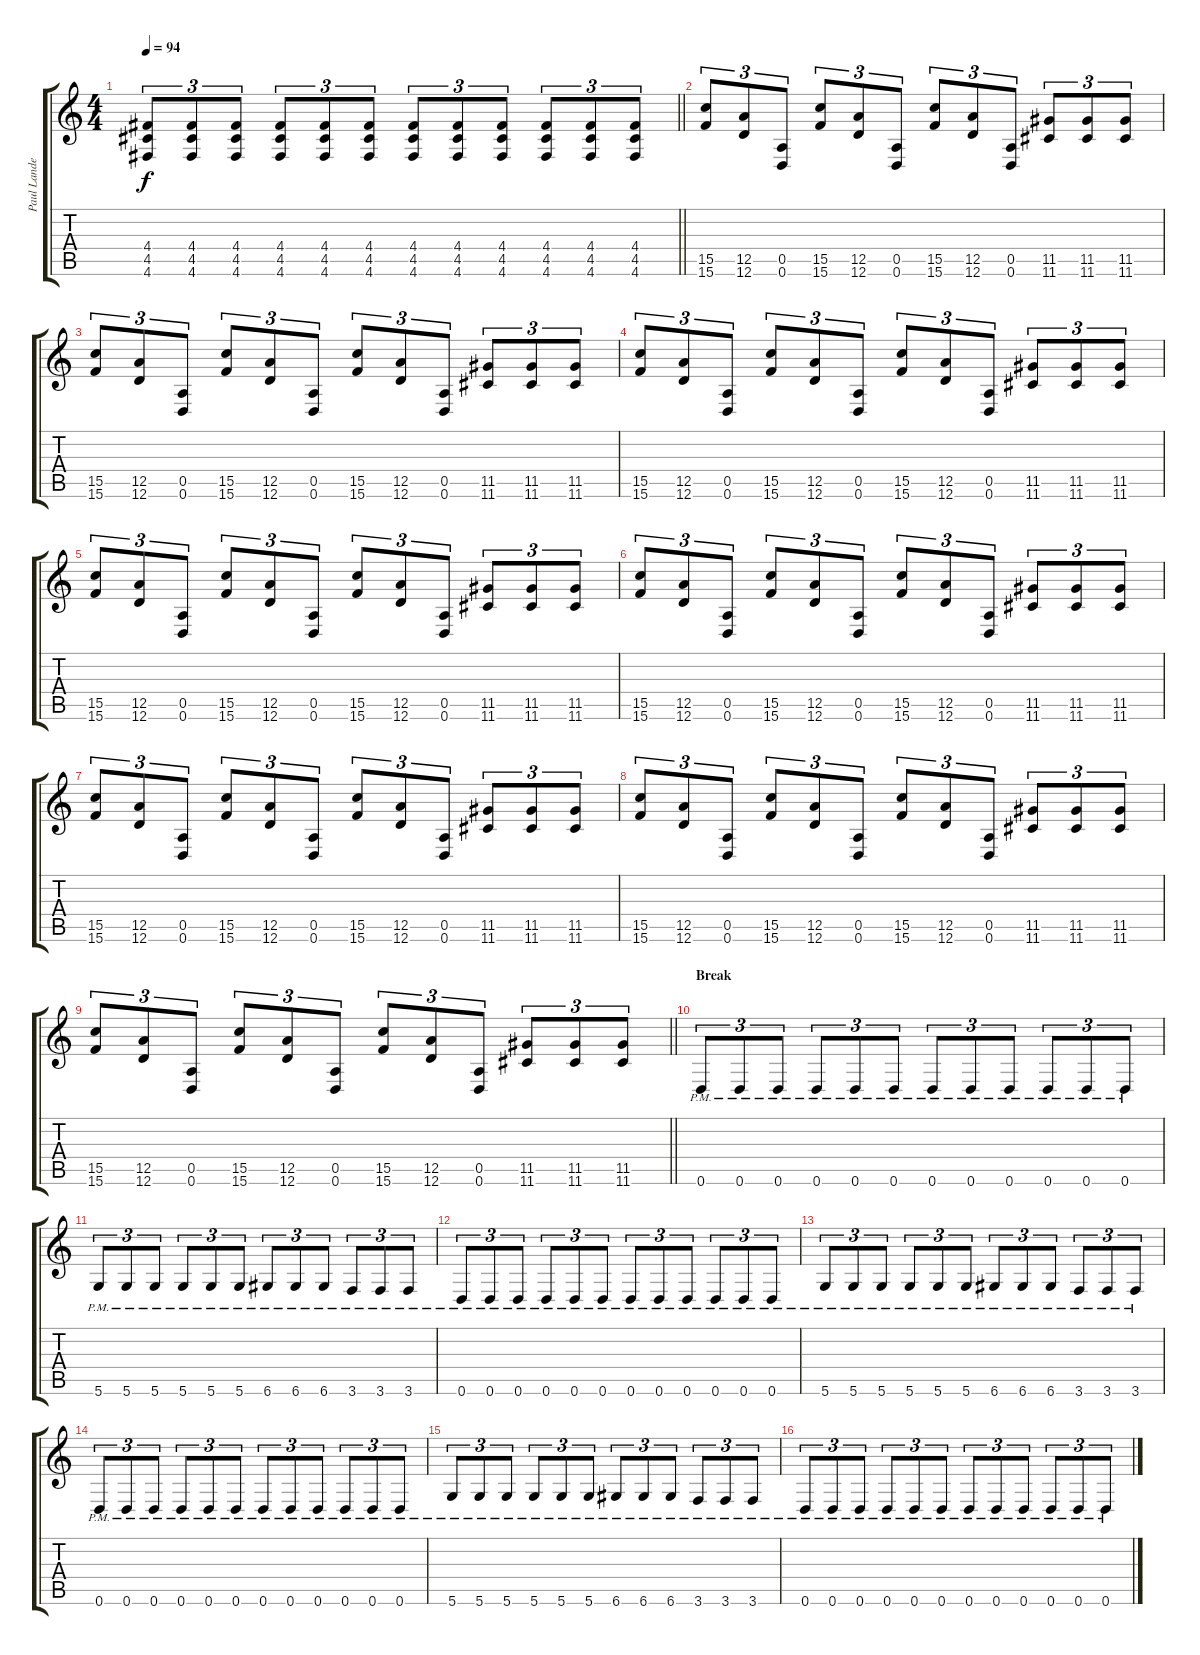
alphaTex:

\track ("Paul Landers [Gtr. I]" "Paul Lande") {instrument distortionguitar}
\staff {score tabs}
\tuning (E4 B3 G3 D3 A2 D2) {hide}
\ts (4 4)
\tempo 94
\clef g2
\barLineRight lightlight
\ks c
(4.4 4.5 4.6).8{tu (3 2) dy f} (4.4 4.5 4.6).8{tu (3 2)} (4.4 4.5 4.6).8{tu (3 2)} (4.4 4.5 4.6).8{tu (3 2)} (4.4 4.5 4.6).8{tu (3 2)} (4.4 4.5 4.6).8{tu (3 2)} (4.4 4.5 4.6).8{tu (3 2)} (4.4 4.5 4.6).8{tu (3 2)} (4.4 4.5 4.6).8{tu (3 2)} (4.4 4.5 4.6).8{tu (3 2)} (4.4 4.5 4.6).8{tu (3 2)} (4.4 4.5 4.6).8{tu (3 2)} |
\section ("" "")
(15.5 15.6).8{tu (3 2)} (12.5 12.6).8{tu (3 2)} (0.5 0.6).8{tu (3 2)} (15.5 15.6).8{tu (3 2)} (12.5 12.6).8{tu (3 2)} (0.5 0.6).8{tu (3 2)} (15.5 15.6).8{tu (3 2)} (12.5 12.6).8{tu (3 2)} (0.5 0.6).8{tu (3 2)} (11.5 11.6).8{tu (3 2)} (11.5 11.6).8{tu (3 2)} (11.5 11.6).8{tu (3 2)} |
(15.5 15.6).8{tu (3 2)} (12.5 12.6).8{tu (3 2)} (0.5 0.6).8{tu (3 2)} (15.5 15.6).8{tu (3 2)} (12.5 12.6).8{tu (3 2)} (0.5 0.6).8{tu (3 2)} (15.5 15.6).8{tu (3 2)} (12.5 12.6).8{tu (3 2)} (0.5 0.6).8{tu (3 2)} (11.5 11.6).8{tu (3 2)} (11.5 11.6).8{tu (3 2)} (11.5 11.6).8{tu (3 2)} |
(15.5 15.6).8{tu (3 2)} (12.5 12.6).8{tu (3 2)} (0.5 0.6).8{tu (3 2)} (15.5 15.6).8{tu (3 2)} (12.5 12.6).8{tu (3 2)} (0.5 0.6).8{tu (3 2)} (15.5 15.6).8{tu (3 2)} (12.5 12.6).8{tu (3 2)} (0.5 0.6).8{tu (3 2)} (11.5 11.6).8{tu (3 2)} (11.5 11.6).8{tu (3 2)} (11.5 11.6).8{tu (3 2)} |
(15.5 15.6).8{tu (3 2)} (12.5 12.6).8{tu (3 2)} (0.5 0.6).8{tu (3 2)} (15.5 15.6).8{tu (3 2)} (12.5 12.6).8{tu (3 2)} (0.5 0.6).8{tu (3 2)} (15.5 15.6).8{tu (3 2)} (12.5 12.6).8{tu (3 2)} (0.5 0.6).8{tu (3 2)} (11.5 11.6).8{tu (3 2)} (11.5 11.6).8{tu (3 2)} (11.5 11.6).8{tu (3 2)} |
(15.5 15.6).8{tu (3 2)} (12.5 12.6).8{tu (3 2)} (0.5 0.6).8{tu (3 2)} (15.5 15.6).8{tu (3 2)} (12.5 12.6).8{tu (3 2)} (0.5 0.6).8{tu (3 2)} (15.5 15.6).8{tu (3 2)} (12.5 12.6).8{tu (3 2)} (0.5 0.6).8{tu (3 2)} (11.5 11.6).8{tu (3 2)} (11.5 11.6).8{tu (3 2)} (11.5 11.6).8{tu (3 2)} |
(15.5 15.6).8{tu (3 2)} (12.5 12.6).8{tu (3 2)} (0.5 0.6).8{tu (3 2)} (15.5 15.6).8{tu (3 2)} (12.5 12.6).8{tu (3 2)} (0.5 0.6).8{tu (3 2)} (15.5 15.6).8{tu (3 2)} (12.5 12.6).8{tu (3 2)} (0.5 0.6).8{tu (3 2)} (11.5 11.6).8{tu (3 2)} (11.5 11.6).8{tu (3 2)} (11.5 11.6).8{tu (3 2)} |
(15.5 15.6).8{tu (3 2)} (12.5 12.6).8{tu (3 2)} (0.5 0.6).8{tu (3 2)} (15.5 15.6).8{tu (3 2)} (12.5 12.6).8{tu (3 2)} (0.5 0.6).8{tu (3 2)} (15.5 15.6).8{tu (3 2)} (12.5 12.6).8{tu (3 2)} (0.5 0.6).8{tu (3 2)} (11.5 11.6).8{tu (3 2)} (11.5 11.6).8{tu (3 2)} (11.5 11.6).8{tu (3 2)} |
\barLineRight lightlight
(15.5 15.6).8{tu (3 2)} (12.5 12.6).8{tu (3 2)} (0.5 0.6).8{tu (3 2)} (15.5 15.6).8{tu (3 2)} (12.5 12.6).8{tu (3 2)} (0.5 0.6).8{tu (3 2)} (15.5 15.6).8{tu (3 2)} (12.5 12.6).8{tu (3 2)} (0.5 0.6).8{tu (3 2)} (11.5 11.6).8{tu (3 2)} (11.5 11.6).8{tu (3 2)} (11.5 11.6).8{tu (3 2)} |
\section ("" "Break")
0.6{pm}.8{tu (3 2)} 0.6{pm}.8{tu (3 2)} 0.6{pm}.8{tu (3 2)} 0.6{pm}.8{tu (3 2)} 0.6{pm}.8{tu (3 2)} 0.6{pm}.8{tu (3 2)} 0.6{pm}.8{tu (3 2)} 0.6{pm}.8{tu (3 2)} 0.6{pm}.8{tu (3 2)} 0.6{pm}.8{tu (3 2)} 0.6{pm}.8{tu (3 2)} 0.6{pm}.8{tu (3 2)} |
5.6{pm}.8{tu (3 2)} 5.6{pm}.8{tu (3 2)} 5.6{pm}.8{tu (3 2)} 5.6{pm}.8{tu (3 2)} 5.6{pm}.8{tu (3 2)} 5.6{pm}.8{tu (3 2)} 6.6{pm}.8{tu (3 2)} 6.6{pm}.8{tu (3 2)} 6.6{pm}.8{tu (3 2)} 3.6{pm}.8{tu (3 2)} 3.6{pm}.8{tu (3 2)} 3.6{pm}.8{tu (3 2)} |
0.6{pm}.8{tu (3 2)} 0.6{pm}.8{tu (3 2)} 0.6{pm}.8{tu (3 2)} 0.6{pm}.8{tu (3 2)} 0.6{pm}.8{tu (3 2)} 0.6{pm}.8{tu (3 2)} 0.6{pm}.8{tu (3 2)} 0.6{pm}.8{tu (3 2)} 0.6{pm}.8{tu (3 2)} 0.6{pm}.8{tu (3 2)} 0.6{pm}.8{tu (3 2)} 0.6{pm}.8{tu (3 2)} |
5.6{pm}.8{tu (3 2)} 5.6{pm}.8{tu (3 2)} 5.6{pm}.8{tu (3 2)} 5.6{pm}.8{tu (3 2)} 5.6{pm}.8{tu (3 2)} 5.6{pm}.8{tu (3 2)} 6.6{pm}.8{tu (3 2)} 6.6{pm}.8{tu (3 2)} 6.6{pm}.8{tu (3 2)} 3.6{pm}.8{tu (3 2)} 3.6{pm}.8{tu (3 2)} 3.6{pm}.8{tu (3 2)} |
0.6{pm}.8{tu (3 2)} 0.6{pm}.8{tu (3 2)} 0.6{pm}.8{tu (3 2)} 0.6{pm}.8{tu (3 2)} 0.6{pm}.8{tu (3 2)} 0.6{pm}.8{tu (3 2)} 0.6{pm}.8{tu (3 2)} 0.6{pm}.8{tu (3 2)} 0.6{pm}.8{tu (3 2)} 0.6{pm}.8{tu (3 2)} 0.6{pm}.8{tu (3 2)} 0.6{pm}.8{tu (3 2)} |
5.6{pm}.8{tu (3 2)} 5.6{pm}.8{tu (3 2)} 5.6{pm}.8{tu (3 2)} 5.6{pm}.8{tu (3 2)} 5.6{pm}.8{tu (3 2)} 5.6{pm}.8{tu (3 2)} 6.6{pm}.8{tu (3 2)} 6.6{pm}.8{tu (3 2)} 6.6{pm}.8{tu (3 2)} 3.6{pm}.8{tu (3 2)} 3.6{pm}.8{tu (3 2)} 3.6{pm}.8{tu (3 2)} |
0.6{pm}.8{tu (3 2)} 0.6{pm}.8{tu (3 2)} 0.6{pm}.8{tu (3 2)} 0.6{pm}.8{tu (3 2)} 0.6{pm}.8{tu (3 2)} 0.6{pm}.8{tu (3 2)} 0.6{pm}.8{tu (3 2)} 0.6{pm}.8{tu (3 2)} 0.6{pm}.8{tu (3 2)} 0.6{pm}.8{tu (3 2)} 0.6{pm}.8{tu (3 2)} 0.6{pm}.8{tu (3 2)}
